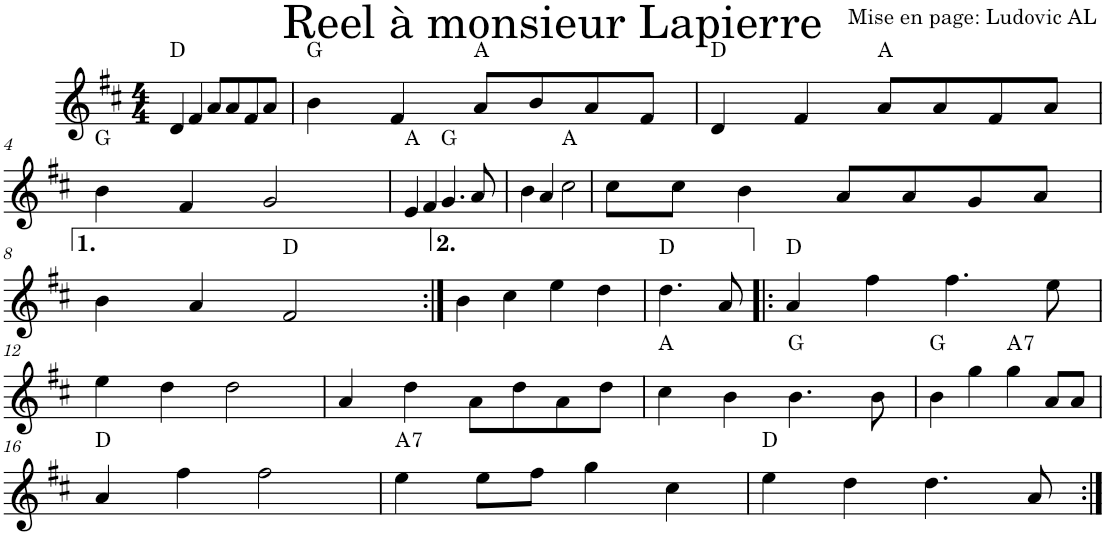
**kern	**harte
*part1	*part1
*staff1	*
*I"Violon	*
*I'Vln.	*
*clefG2	*
*k[f#c#]	*
*M4/4	*
=1	=1
4d/	D:maj
4f#/	.
8a/L	.
8a/	.
8f#/	.
8a/J	.
=2	=2
4b\	G:maj
4f#/	.
8a/L	A:maj
8b/	.
8a/	.
8f#/J	.
=3	=3
4d/	D:maj
4f#/	.
8a/L	A:maj
8a/	.
8f#/	.
8a/J	.
!!LO:LB:g=z
=4	=4
4b\	G:maj
4f#/	.
2g/	.
=5	=5
4e/	A:maj
4f#/	.
4.g/	G:maj
8a/	.
=6	=6
4b\	.
4a/	.
2cc#\	A:maj
=7	=7
8cc#\L	.
8cc#\J	.
4b\	.
8a/L	.
8a/	.
8g/	.
8a/J	.
!!LO:LB:g=z
=8	=8
4b\	.
4a/	.
2f#/	D:maj
=9:|!	=9:|!
4b\	.
4cc#\	.
4ee\	.
4dd\	.
=10	=10
4.dd\	D:maj
8a/	.
=11!|:	=11!|:
4a/	D:maj
4ff#\	.
4.ff#\	.
8ee\	.
!!LO:LB:g=z
=12	=12
4ee\	.
4dd\	.
2dd\	.
=13	=13
4a/	.
4dd\	.
8a\L	.
8dd\	.
8a\	.
8dd\J	.
=14	=14
4cc#\	A:maj
4b\	.
4.b\	G:maj
8b\	.
=15	=15
4b\	G:maj
4gg\	.
!	!LO:H:kt=7
4gg\	A:7
8a/L	.
8a/J	.
!!LO:LB:g=z
=16	=16
4a/	D:maj
4ff#\	.
2ff#\	.
=17	=17
!	!LO:H:kt=7
4ee\	A:7
8ee\L	.
8ff#\J	.
4gg\	.
4cc#\	.
=18	=18
4ee\	D:maj
4dd\	.
4.dd\	.
8a/	.
=:|!	=:|!
*-	*-
